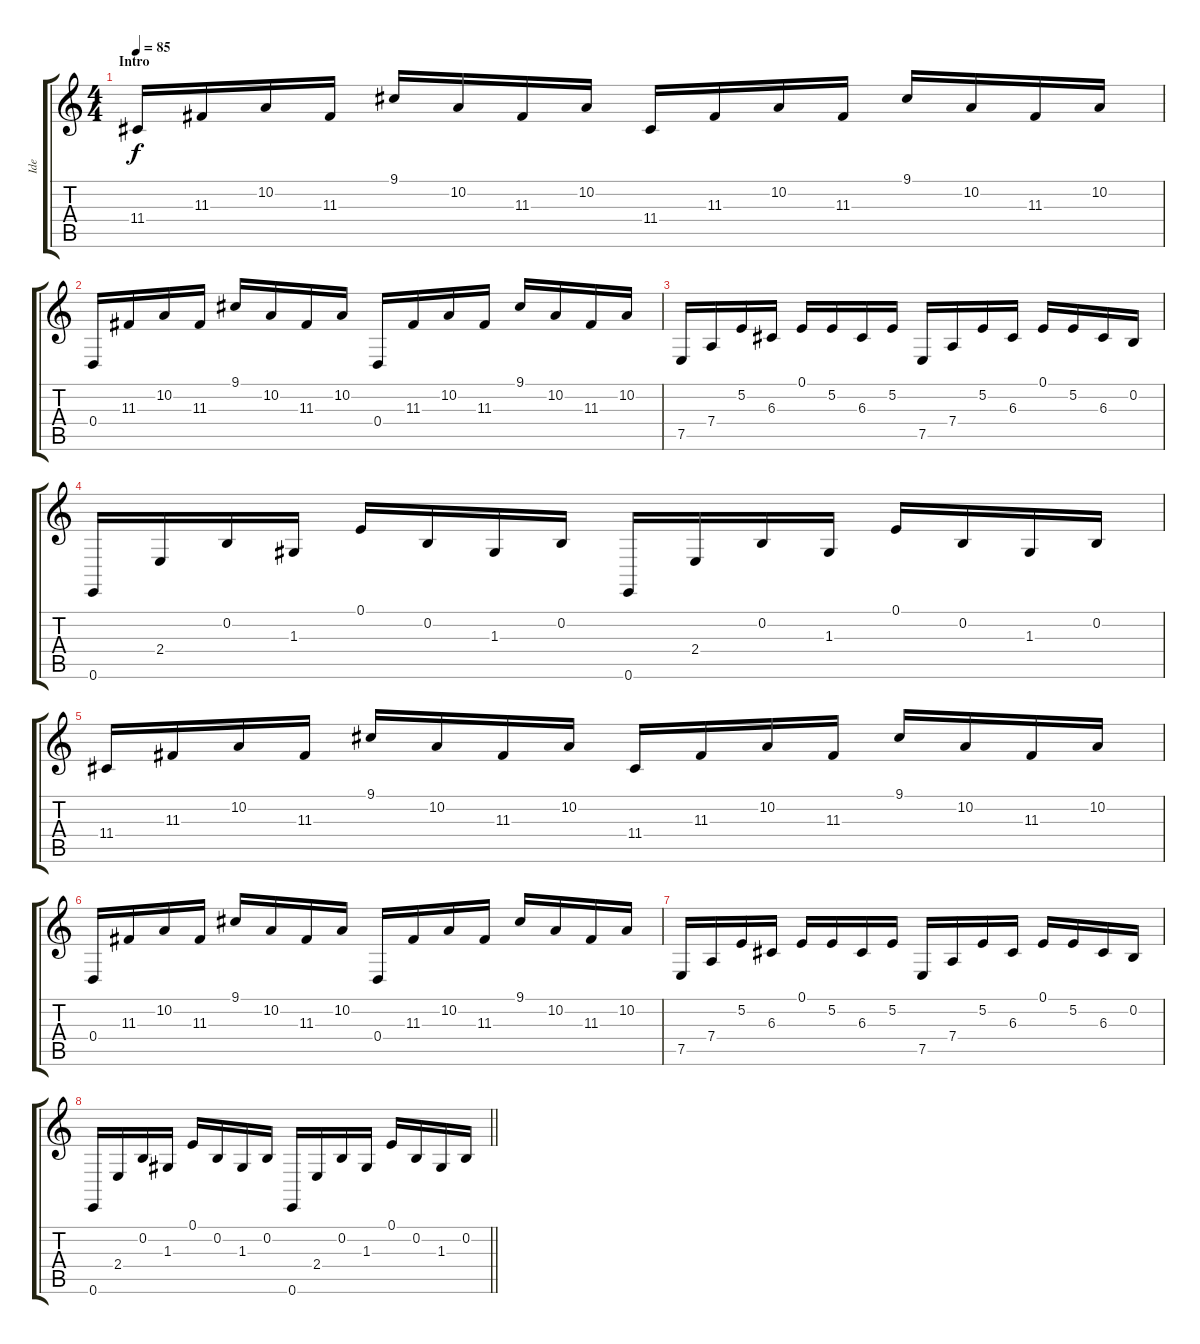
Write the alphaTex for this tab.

\track ("Ide" "Ide") {instrument brightacousticpiano}
\staff {score tabs}
\tuning (E4 B3 G3 D3 A2 E2) {hide}
\ts (4 4)
\section ("" "Intro")
\tempo 85
\clef g2
\ks c
11.4.16{dy f instrument brightacousticpiano} 11.3.16 10.2.16 11.3.16 9.1.16 10.2.16 11.3.16 10.2.16 11.4.16 11.3.16 10.2.16 11.3.16 9.1.16 10.2.16 11.3.16 10.2.16 |
0.4.16 11.3.16 10.2.16 11.3.16 9.1.16 10.2.16 11.3.16 10.2.16 0.4.16 11.3.16 10.2.16 11.3.16 9.1.16 10.2.16 11.3.16 10.2.16 |
7.5.16 7.4.16 5.2.16 6.3.16 0.1.16 5.2.16 6.3.16 5.2.16 7.5.16 7.4.16 5.2.16 6.3.16 0.1.16 5.2.16 6.3.16 0.2.16 |
0.6.16 2.4.16 0.2.16 1.3.16 0.1.16 0.2.16 1.3.16 0.2.16 0.6.16 2.4.16 0.2.16 1.3.16 0.1.16 0.2.16 1.3.16 0.2.16 |
11.4.16 11.3.16 10.2.16 11.3.16 9.1.16 10.2.16 11.3.16 10.2.16 11.4.16 11.3.16 10.2.16 11.3.16 9.1.16 10.2.16 11.3.16 10.2.16 |
0.4.16 11.3.16 10.2.16 11.3.16 9.1.16 10.2.16 11.3.16 10.2.16 0.4.16 11.3.16 10.2.16 11.3.16 9.1.16 10.2.16 11.3.16 10.2.16 |
7.5.16 7.4.16 5.2.16 6.3.16 0.1.16 5.2.16 6.3.16 5.2.16 7.5.16 7.4.16 5.2.16 6.3.16 0.1.16 5.2.16 6.3.16 0.2.16 |
\barLineRight lightlight
0.6.16 2.4.16 0.2.16 1.3.16 0.1.16 0.2.16 1.3.16 0.2.16 0.6.16 2.4.16 0.2.16 1.3.16 0.1.16 0.2.16 1.3.16 0.2.16
